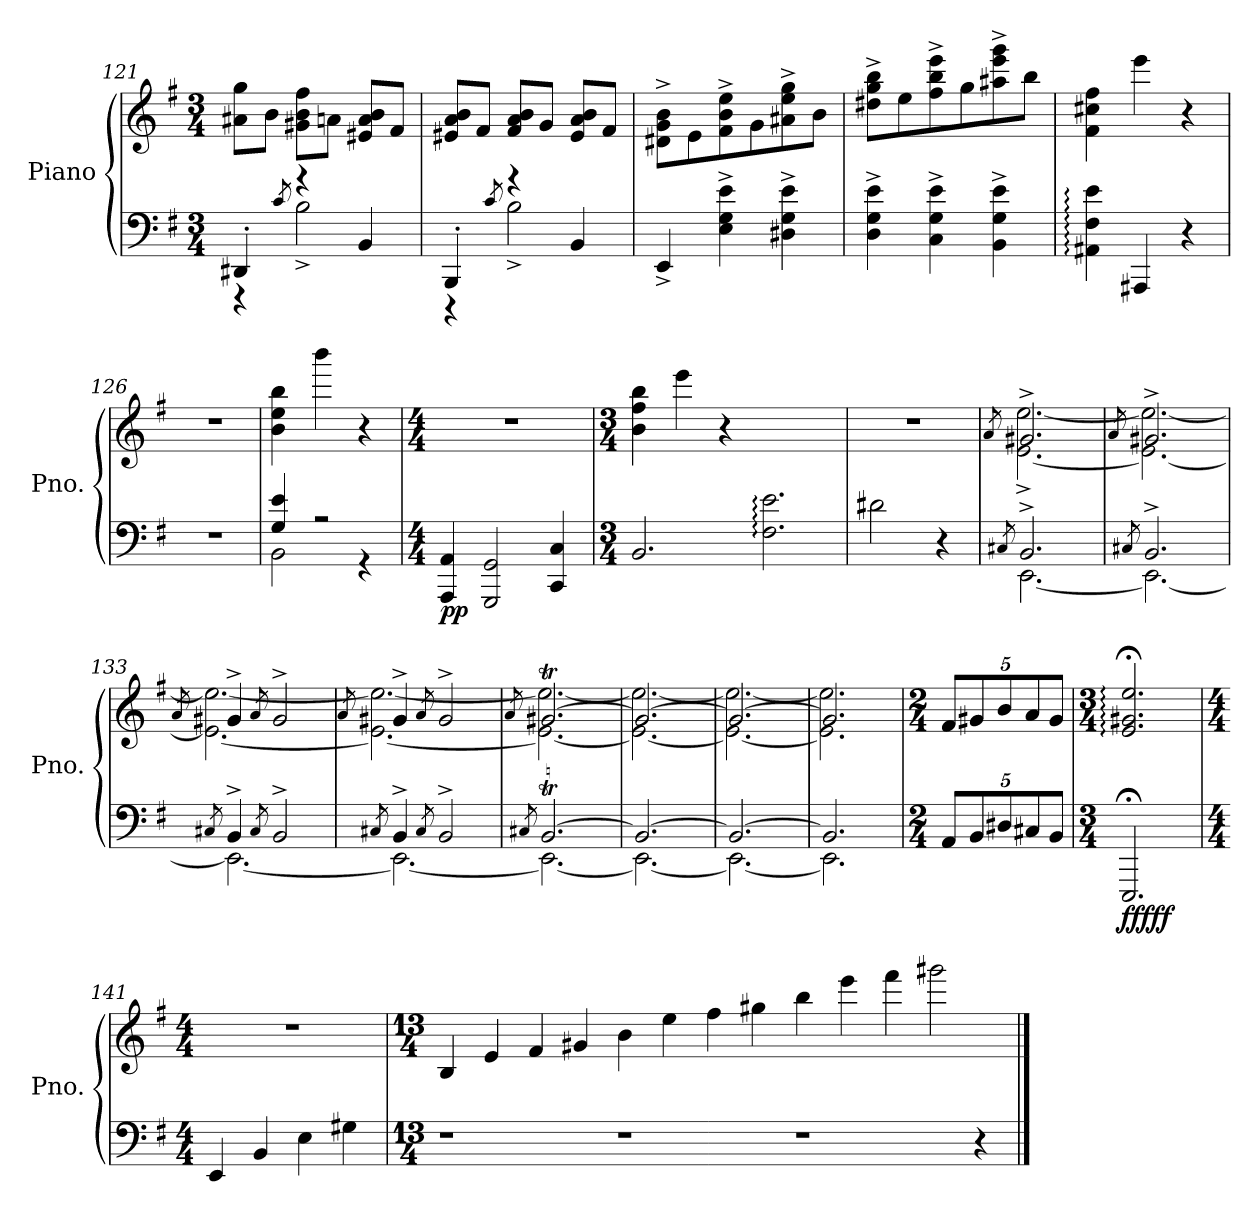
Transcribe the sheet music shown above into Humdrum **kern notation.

**kern	**kern	**dynam
*part1	*part1	*part1
*staff2	*staff1	*staff1/2
*I"Piano	*	*
*I'Pno.	*	*
*clefF4	*clefG2	*
*k[f#]	*k[f#]	*
*M3/4	*M3/4	*
=121	=121	=121
*^	*	*
4DD#X'	4r	8a#X 8ggL	.
.	.	8bJ	.
.	8qc	.	.
4r	2B^	8g#X 8b 8ff#L	.
.	.	8anJ	.
4BB	.	8e#X 8a 8bL	.
.	.	8f#J	.
=122	=122	=122	=122
4BBB'	4r	8e#X 8a 8bL	.
.	.	8f#J	.
.	8qc	.	.
4r	2B^	8f# 8a 8bL	.
.	.	8gJ	.
4BB	.	8e# 8a 8bL	.
.	.	8f#J	.
*v	*v	*	*
=123	=123	=123
4EE^	8d#X^ 8g^ 8b^L	.
.	8e	.
4G^ 4e^ 4E^	8f#^ 8b^ 8ee^	.
.	8g	.
4D#X^ 4G^ 4e^	8a#X^ 8ee^ 8gg^	.
.	8bJ	.
=124	=124	=124
4D^ 4G^ 4e^	8dd#X^ 8gg^ 8bb^L	.
.	8ee	.
4C^ 4G^ 4e^	8ff#^ 8bb^ 8eee^	.
.	8gg	.
4BB^ 4G^ 4e^	8aa#X^ 8eee^ 8ggg^	.
.	8bbJ	.
=125	=125	=125
*	*8va	*
*	*MM160	*
4AA#X: 4F#: 4e:	4ccc#X 4fff# 4ff#	.
4AAA#X	4eeee	.
4r	4r	.
=126	=126	=126
*	*X8va	*
2.r	2.r	.
=127	=127	=127
*	*MM120	*
*^	*	*
4G 4e	2BB	4b 4ee 4bb	.
2r	.	4bbb	.
.	4r	4r	.
*v	*v	*	*
=128	=128	=128
*M4/4	*M4/4	*
*^	*	*
!	!	!	!LO:DY:b=2
*v	*v	*	*
4AA 4AAA	1r	pp
2GGG 2GG	.	.
4CC 4C	.	.
=129	=129	=129
*M3/4	*M3/4	*
2.BB:	4b 4ff# 4bb	.
.	4eee	.
.	4r	.
2.F#: 2.e:	2.ryy	.
=130	=130	=130
2d#X	2.r	.
4r	.	.
=131	=131	=131
8qC#X	8qa	.
*^	*^	*
!	!	!	!	!LO:DY:b=2
!	!	!	!	!LO:DY:n=1:b
2.BB^	[2.EE	2.g#X^	[2.e^ [2.ee^	mf f
=132	=132	=132	=132	=132
8qC#X	.	8qa	.	.
2.BB^	2.EE_	2.g#X^	2.e_ 2.ee_	.
=133	=133	=133	=133	=133
8qC#X	.	8qa	.	.
4BB^	2.EE_	4g#X^	2.e_ 2.ee_	.
8qC#	.	8qa	.	.
2BB^	.	2g#^	.	.
=134	=134	=134	=134	=134
8qC#X	.	8qa	.	.
4BB^	2.EE_	4g#X^	2.e_ 2.ee_	.
8qC#	.	8qa	.	.
2BB^	.	2g#^	.	.
=135	=135	=135	=135	=135
8qC#X	.	8qa	.	.
[2.BBt	2.EE_	[2.g#Xt	2.e_ 2.ee_	.
=136	=136	=136	=136	=136
2.BB_	2.EE_	2.g#_	2.e_ 2.ee_	.
=137	=137	=137	=137	=137
2.BB_	2.EE_	2.g#_	2.e_ 2.ee_	.
=138	=138	=138	=138	=138
2.BB]	2.EE]	2.g#]	2.e] 2.ee]	.
*v	*v	*	*	*
*	*v	*v	*
=139	=139	=139
*M2/4	*M2/4	*
*	*MM60	*
*^	*^	*
!	!	!LO:TX:a:t=rit.	!	!
!LO:TX:a:t=con forza	!	!	!	!
*v	*v	*	*	*
*	*v	*v	*
10AAL	10f#L	.
10BB	10g#X	.
10D#X	10b	.
10C#X	10a	.
10BBJ	10g#J	.
=140	=140	=140
*M3/4	*M3/4	*
!	!	!LO:DY:b=2
!	!	!LO:DY:n=1:b
2.EEE;	2.e;: 2.g#X;: 2.ee;:	ff fff
=141	=141	=141
*M4/4	*M4/4	*
*	*MM130	*
4EE	1r	.
4BB	.	.
4E	.	.
4G#X	.	.
=142	=142	=142
*M13/4	*M13/4	*
*	*MM150	*
1r	4B	.
.	4e	.
.	4f#	.
.	4g#X	.
1r	4b	.
.	4ee	.
.	4ff#	.
.	4gg#X	.
1r	4bb	.
.	4eee	.
.	4fff#	.
.	2ggg#X	.
4r	.	.
==	==	==
*-	*-	*-
